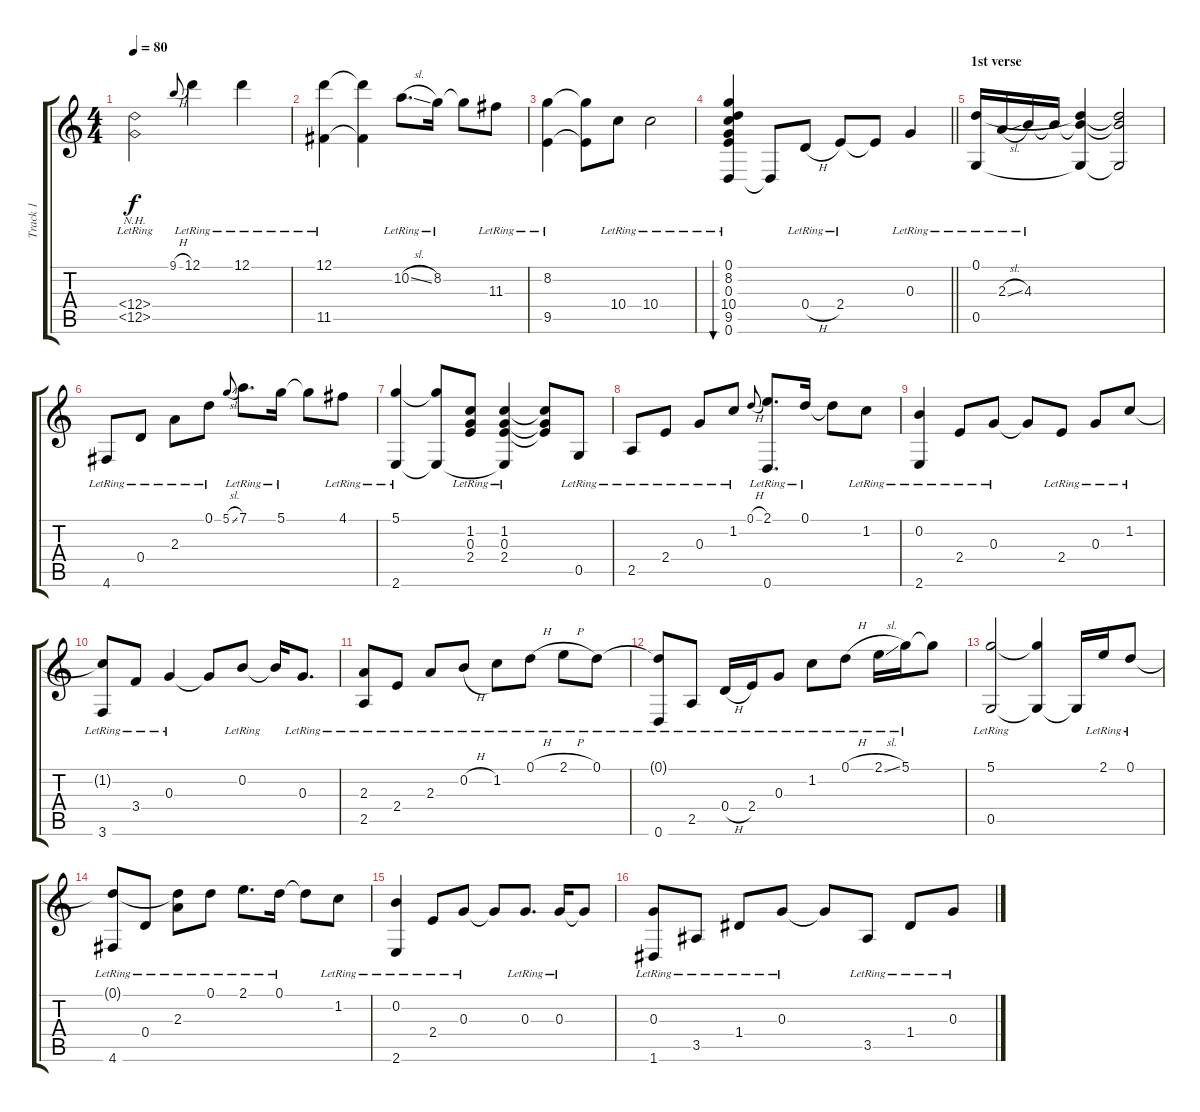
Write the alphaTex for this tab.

\track ("Track 1" "Track 1") {instrument acousticguitarsteel}
\staff {score tabs}
\tuning (D4 B3 G3 D3 G2 D2) {hide}
\ts (4 4)
\tempo 80
\clef g2
\ks c
(12.4{nh lr} 12.5{nh lr}).2{dy f instrument acousticguitarsteel} 9.1{h}.8{gr onbeat} 12.1{lr}.4 12.1{lr}.4 |
(12.1{lr} 11.5{lr}).4 (12.1{t} 11.5{t}).4 10.2{sl lr}.8{d} 8.2{lr}.16 8.2{t}.8 11.3{lr}.8 |
(8.2{lr} 9.5{lr}).4 (8.2{t} 9.5{t}).8 10.4{lr}.8 10.4{lr}.2 |
\barLineRight lightlight
(0.1{lr} 8.2{lr} 0.3{lr} 10.4{lr} 9.5{lr} 0.6{lr}).4{bu 120} 0.6{t}.8 0.4{h lr}.8 2.4{lr}.8 2.4{t}.8 0.3{lr}.4 |
\section ("" "1st verse")
(0.1{lr} 0.5{lr}).16 2.3{sl lr}.16 4.3{lr}.16 4.3{t}.16 (0.1{t} 4.3{t} 0.5{t}).4 (0.1{t} 4.3{t} 0.5{t}).2 |
4.6{lr}.8 0.4{lr}.8 2.3{lr}.8 0.1{lr}.8 5.1{sl}.8{gr onbeat} 7.1{lr}.8{d} 5.1{lr}.16 5.1{t}.8 4.1{lr}.8 |
(5.1{lr} 2.6{lr}).4 (5.1{t} 2.6{t}).8 (1.2{lr} 0.3{lr} 2.4{lr}).8 (1.2{lr} 0.3{lr} 2.4{lr} 2.6{t}).4 (1.2{t} 0.3{t} 2.4{t}).8 0.5{lr}.8 |
2.5{lr}.8 2.4{lr}.8 0.3{lr}.8 1.2{lr}.8 0.1{h}.8{gr onbeat} (2.1{lr} 0.6{lr}).8{d} 0.1{lr}.16 0.1{t}.8 1.2{lr}.8 |
(0.2{lr} 2.6{lr}).4 2.4{lr}.8 0.3{lr}.8 0.3{t}.8 2.4{lr}.8 0.3{lr}.8 1.2{lr}.8 |
(1.2{t} 3.6{lr}).8 3.4{lr}.8 0.3{lr}.4 0.3{t}.8 0.2{lr}.8 0.2{t}.16 0.3{lr}.8{d} |
(2.3{lr} 2.5{lr}).8 2.4{lr}.8 2.3{lr}.8 0.2{h lr}.8 1.2{lr}.8 0.1{h lr}.8 2.1{h lr}.8 0.1{lr}.8 |
(0.1{t} 0.6{lr}).8 2.5{lr}.8 0.4{h lr}.16 2.4{lr}.16 0.3{lr}.8 1.2{lr}.8 0.1{h lr}.8 2.1{sl lr}.16 5.1{lr}.16 5.1{t}.8 |
(5.1{lr} 0.5{lr}).2 (5.1{t} 0.5{t}).4 0.5{t}.16 2.1{lr}.16 0.1{lr}.8 |
(0.1{t} 4.6{lr}).8 0.4{lr}.8 (0.1{t} 2.3{lr}).8 0.1{lr}.8 2.1{lr}.8{d} 0.1{lr}.16 0.1{t}.8 1.2{lr}.8 |
(0.2{lr} 2.6{lr}).4 2.4{lr}.8 0.3{lr}.8 0.3{t}.8 0.3{lr}.8{d} 0.3{lr}.16 0.3{t}.8 |
(0.3{lr} 1.6{lr}).8 3.5{lr}.8 1.4{lr}.8 0.3{lr}.8 0.3{t}.8 3.5{lr}.8 1.4{lr}.8 0.3{lr}.8
